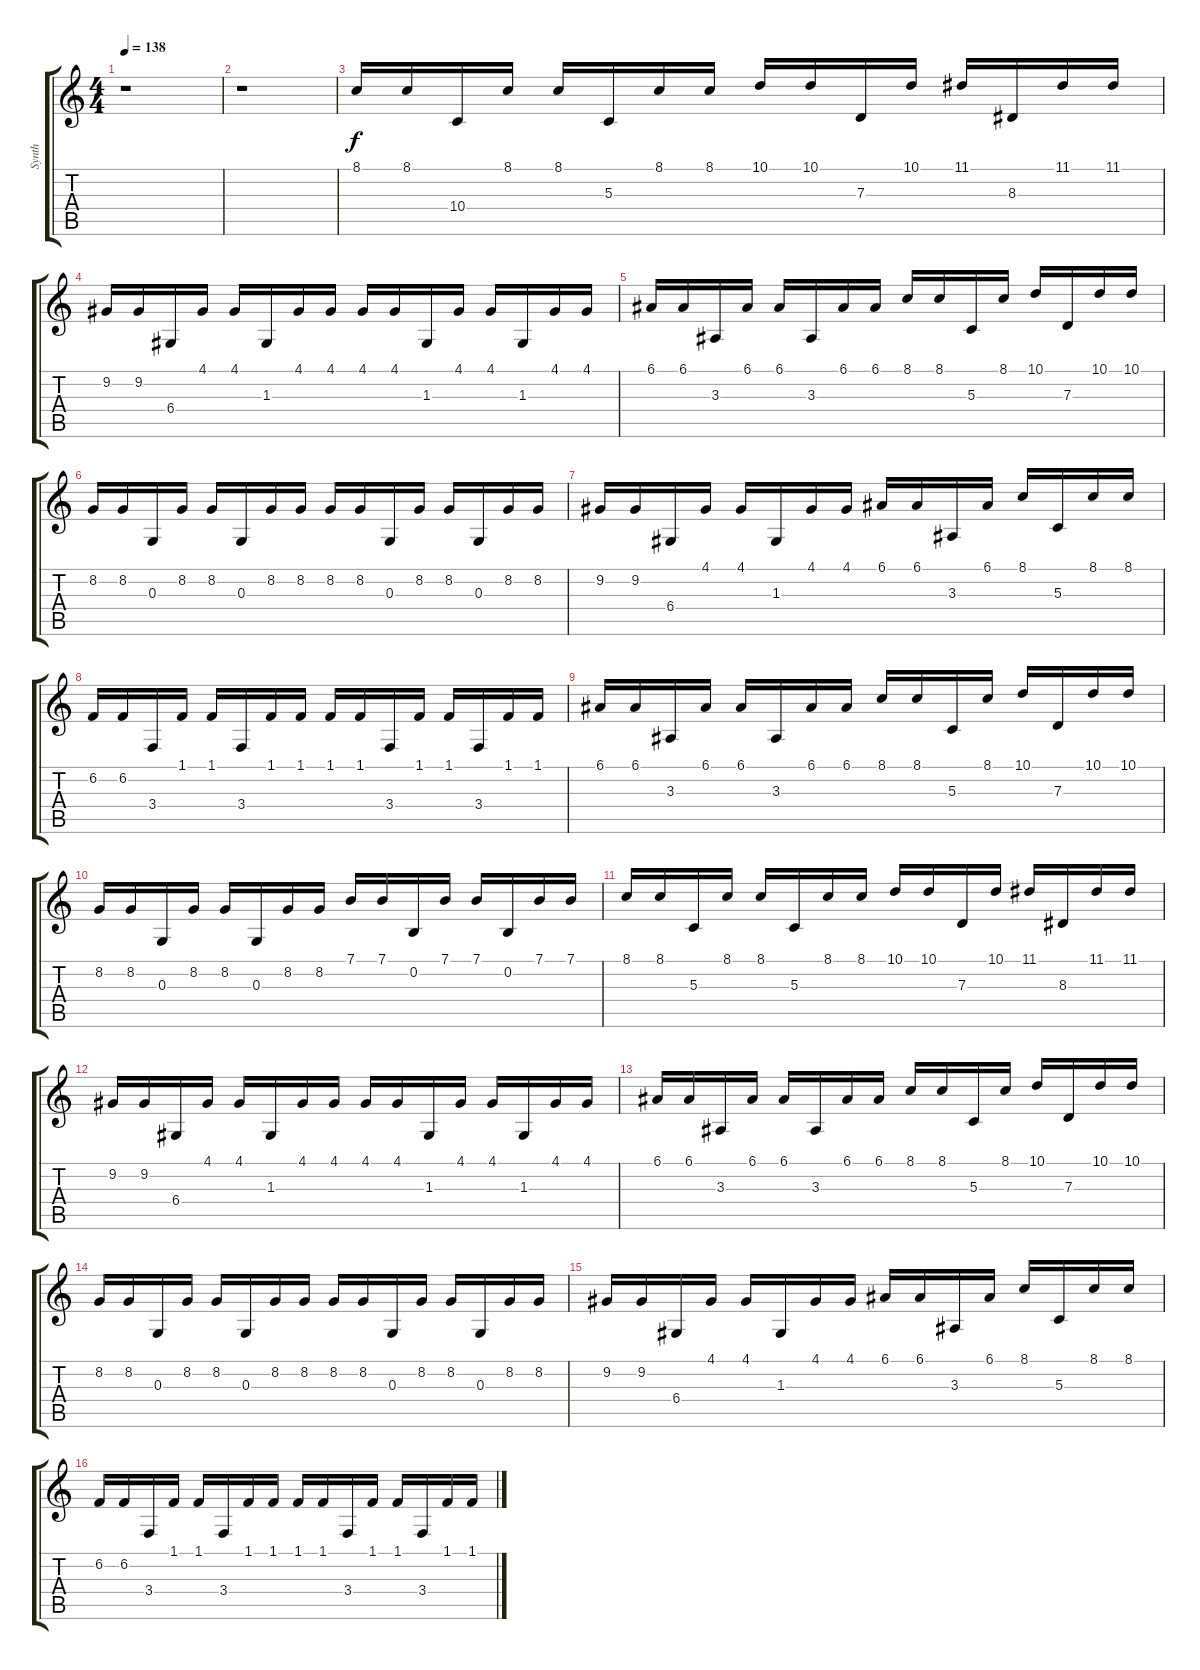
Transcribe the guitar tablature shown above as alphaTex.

\track ("Synth" "Synth") {instrument lead1square}
\staff {score tabs}
\tuning (E4 B3 G3 D3 A2 E2) {hide}
\ts (4 4)
\tempo 138
\clef g2
\ks c
r.1{dy f} |
r.1 |
8.1.16 8.1.16 10.4.16 8.1.16 8.1.16 5.3.16 8.1.16 8.1.16 10.1.16 10.1.16 7.3.16 10.1.16 11.1.16 8.3.16 11.1.16 11.1.16 |
9.2.16 9.2.16 6.4.16 4.1.16 4.1.16 1.3.16 4.1.16 4.1.16 4.1.16 4.1.16 1.3.16 4.1.16 4.1.16 1.3.16 4.1.16 4.1.16 |
6.1.16 6.1.16 3.3.16 6.1.16 6.1.16 3.3.16 6.1.16 6.1.16 8.1.16 8.1.16 5.3.16 8.1.16 10.1.16 7.3.16 10.1.16 10.1.16 |
8.2.16 8.2.16 0.3.16 8.2.16 8.2.16 0.3.16 8.2.16 8.2.16 8.2.16 8.2.16 0.3.16 8.2.16 8.2.16 0.3.16 8.2.16 8.2.16 |
9.2.16 9.2.16 6.4.16 4.1.16 4.1.16 1.3.16 4.1.16 4.1.16 6.1.16 6.1.16 3.3.16 6.1.16 8.1.16 5.3.16 8.1.16 8.1.16 |
6.2.16 6.2.16 3.4.16 1.1.16 1.1.16 3.4.16 1.1.16 1.1.16 1.1.16 1.1.16 3.4.16 1.1.16 1.1.16 3.4.16 1.1.16 1.1.16 |
6.1.16 6.1.16 3.3.16 6.1.16 6.1.16 3.3.16 6.1.16 6.1.16 8.1.16 8.1.16 5.3.16 8.1.16 10.1.16 7.3.16 10.1.16 10.1.16 |
8.2.16 8.2.16 0.3.16 8.2.16 8.2.16 0.3.16 8.2.16 8.2.16 7.1.16 7.1.16 0.2.16 7.1.16 7.1.16 0.2.16 7.1.16 7.1.16 |
8.1.16 8.1.16 5.3.16 8.1.16 8.1.16 5.3.16 8.1.16 8.1.16 10.1.16 10.1.16 7.3.16 10.1.16 11.1.16 8.3.16 11.1.16 11.1.16 |
9.2.16 9.2.16 6.4.16 4.1.16 4.1.16 1.3.16 4.1.16 4.1.16 4.1.16 4.1.16 1.3.16 4.1.16 4.1.16 1.3.16 4.1.16 4.1.16 |
6.1.16 6.1.16 3.3.16 6.1.16 6.1.16 3.3.16 6.1.16 6.1.16 8.1.16 8.1.16 5.3.16 8.1.16 10.1.16 7.3.16 10.1.16 10.1.16 |
8.2.16 8.2.16 0.3.16 8.2.16 8.2.16 0.3.16 8.2.16 8.2.16 8.2.16 8.2.16 0.3.16 8.2.16 8.2.16 0.3.16 8.2.16 8.2.16 |
9.2.16 9.2.16 6.4.16 4.1.16 4.1.16 1.3.16 4.1.16 4.1.16 6.1.16 6.1.16 3.3.16 6.1.16 8.1.16 5.3.16 8.1.16 8.1.16 |
6.2.16 6.2.16 3.4.16 1.1.16 1.1.16 3.4.16 1.1.16 1.1.16 1.1.16 1.1.16 3.4.16 1.1.16 1.1.16 3.4.16 1.1.16 1.1.16
